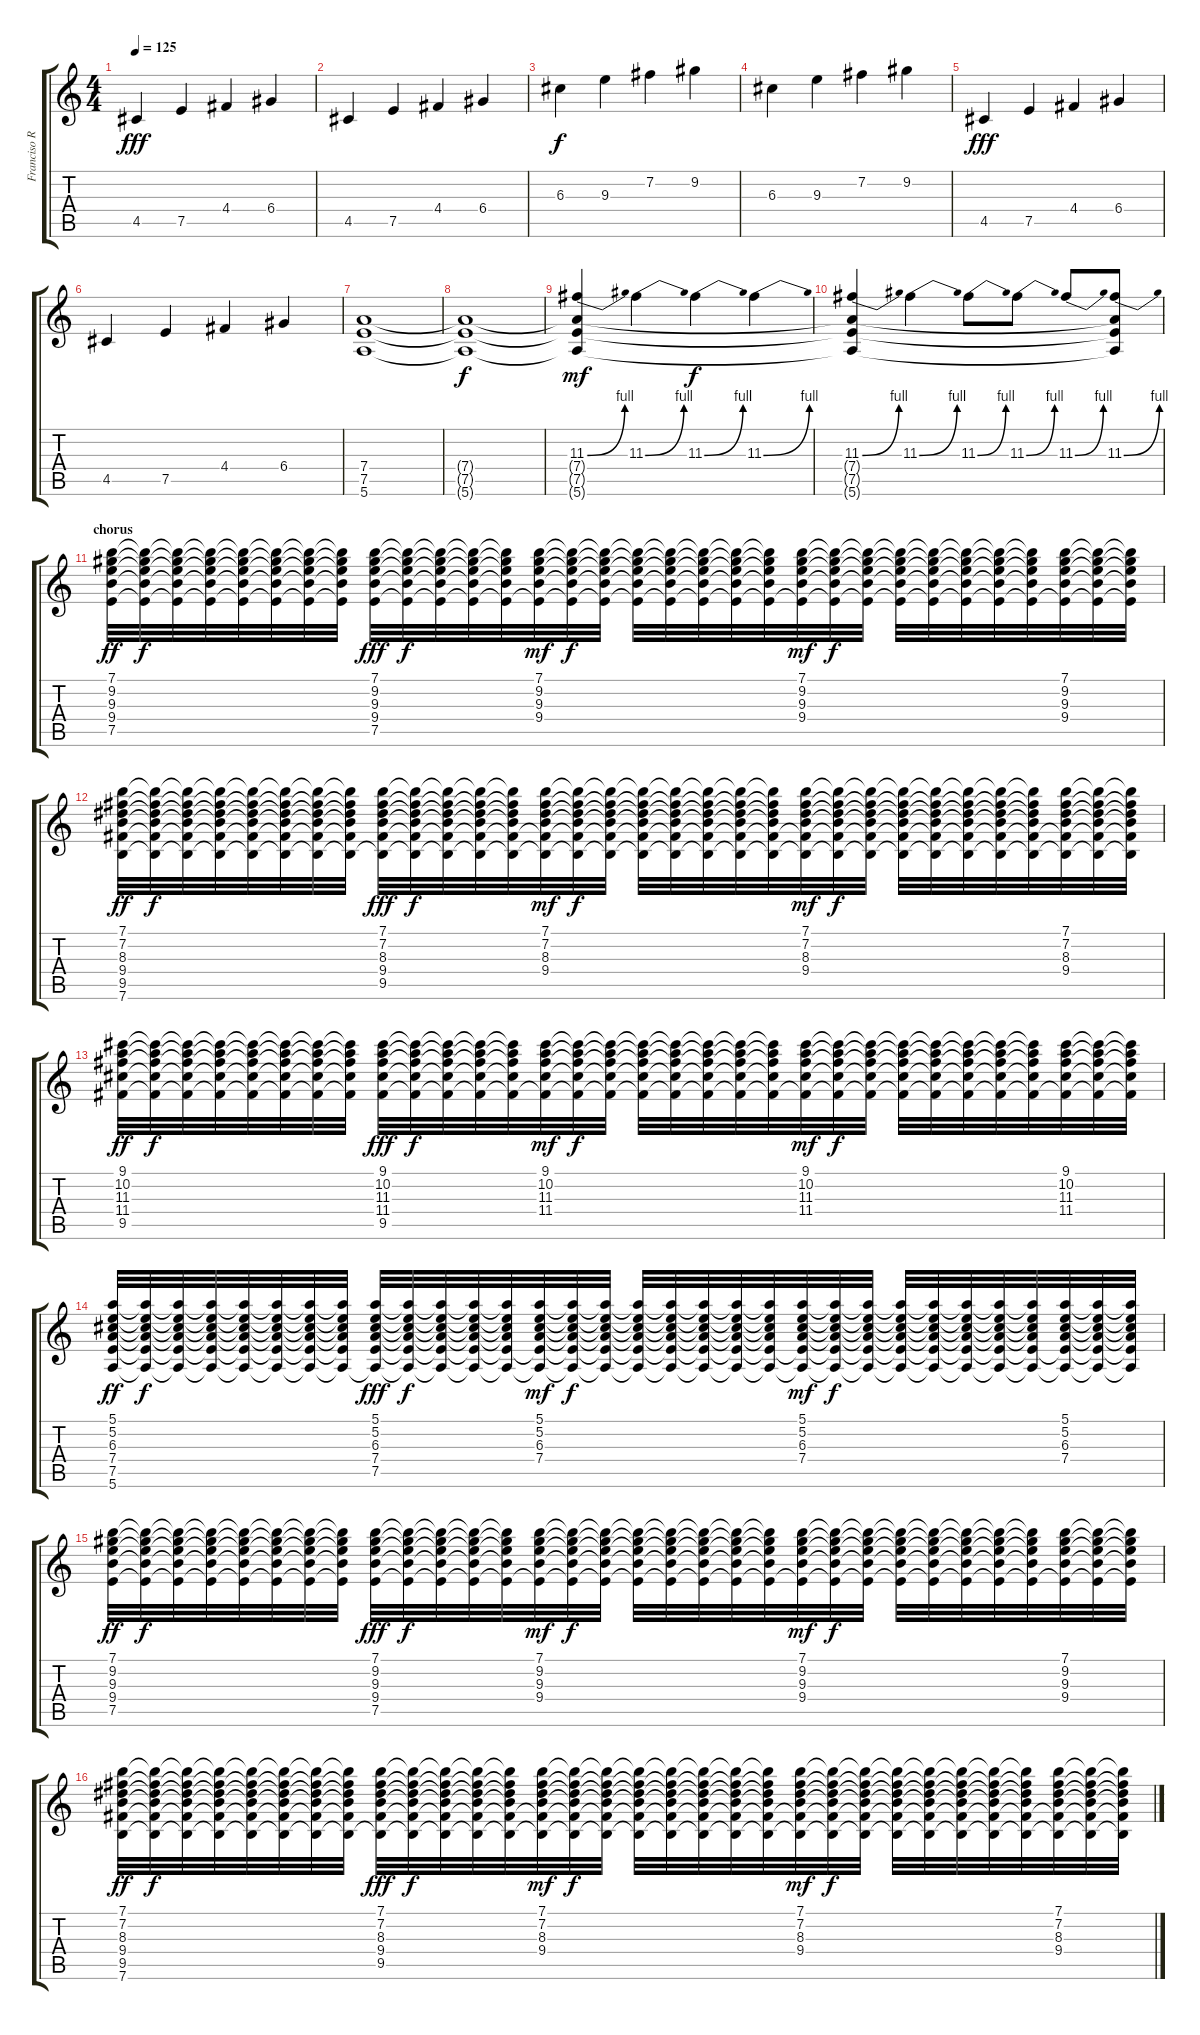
\track ("Franciso Risso E mayor" "Franciso R") {instrument distortionguitar}
\staff {score tabs}
\tuning (E4 B3 G3 D3 A2 E2) {hide}
\ts (4 4)
\tempo 125
\clef g2
\ks c
4.5.4{dy fff} 7.5.4 4.4.4 6.4.4 |
4.5.4 7.5.4 4.4.4 6.4.4 |
6.3.4{dy f} 9.3.4 7.2.4 9.2.4 |
6.3.4 9.3.4 7.2.4 9.2.4 |
4.5.4{dy fff} 7.5.4 4.4.4 6.4.4 |
4.5.4 7.5.4 4.4.4 6.4.4 |
(7.4 7.5 5.6).1 |
(7.4{t} 7.5{t} 5.6{t}).1{dy f} |
(11.3{be (bend 0 0 60 4)} 7.4{t} 7.5{t} 5.6{t}).4{dy mf} 11.3{be (bend 0 0 60 4)}.4 11.3{be (bend 0 0 60 4)}.4{dy f} 11.3{be (bend 0 0 60 4)}.4 |
(11.3{be (bend 0 0 60 4)} 7.4{t} 7.5{t} 5.6{t}).4 11.3{be (bend 0 0 60 4)}.4 11.3{be (bend 0 0 60 4)}.8 11.3{be (bend 0 0 60 4)}.8 11.3{be (bend 0 0 60 4)}.8 (11.3{be (bend 0 0 60 4)} 7.4{t} 7.5{t} 5.6{t}).8 |
\section ("" "chorus")
(7.1 9.2 9.3 9.4 7.5).32{dy ff} (7.1{t} 9.2{t} 9.3{t} 9.4{t} 7.5{t}).32{dy f} (7.1{t} 9.2{t} 9.3{t} 9.4{t} 7.5{t}).32 (7.1{t} 9.2{t} 9.3{t} 9.4{t} 7.5{t}).32 (7.1{t} 9.2{t} 9.3{t} 9.4{t} 7.5{t}).32 (7.1{t} 9.2{t} 9.3{t} 9.4{t} 7.5{t}).32 (7.1{t} 9.2{t} 9.3{t} 9.4{t} 7.5{t}).32 (7.1{t} 9.2{t} 9.3{t} 9.4{t} 7.5{t}).32 (7.1 9.2 9.3 9.4 7.5).32{dy fff} (7.1{t} 9.2{t} 9.3{t} 9.4{t} 7.5{t}).32{dy f} (7.1{t} 9.2{t} 9.3{t} 9.4{t} 7.5{t}).32 (7.1{t} 9.2{t} 9.3{t} 9.4{t} 7.5{t}).32 (7.1{t} 9.2{t} 9.3{t} 9.4{t} 7.5{t}).32 (7.1 9.2 9.3 9.4 7.5{t}).32{dy mf} (7.1{t} 9.2{t} 9.3{t} 9.4{t} 7.5{t}).32{dy f} (7.1{t} 9.2{t} 9.3{t} 9.4{t} 7.5{t}).32 (7.1{t} 9.2{t} 9.3{t} 9.4{t} 7.5{t}).32 (7.1{t} 9.2{t} 9.3{t} 9.4{t} 7.5{t}).32 (7.1{t} 9.2{t} 9.3{t} 9.4{t} 7.5{t}).32 (7.1{t} 9.2{t} 9.3{t} 9.4{t} 7.5{t}).32 (7.1{t} 9.2{t} 9.3{t} 9.4{t} 7.5{t}).32 (7.1 9.2 9.3 9.4 7.5{t}).32{dy mf} (7.1{t} 9.2{t} 9.3{t} 9.4{t} 7.5{t}).32{dy f} (7.1{t} 9.2{t} 9.3{t} 9.4{t} 7.5{t}).32 (7.1{t} 9.2{t} 9.3{t} 9.4{t} 7.5{t}).32 (7.1{t} 9.2{t} 9.3{t} 9.4{t} 7.5{t}).32 (7.1{t} 9.2{t} 9.3{t} 9.4{t} 7.5{t}).32 (7.1{t} 9.2{t} 9.3{t} 9.4{t} 7.5{t}).32 (7.1{t} 9.2{t} 9.3{t} 9.4{t} 7.5{t}).32 (7.1 9.2 9.3 9.4 7.5{t}).32 (7.1{t} 9.2{t} 9.3{t} 9.4{t} 7.5{t}).32 (7.1{t} 9.2{t} 9.3{t} 9.4{t} 7.5{t}).32 |
(7.1 7.2 8.3 9.4 9.5 7.6).32{dy ff} (7.1{t} 7.2{t} 8.3{t} 9.4{t} 9.5{t} 7.6{t}).32{dy f} (7.1{t} 7.2{t} 8.3{t} 9.4{t} 9.5{t} 7.6{t}).32 (7.1{t} 7.2{t} 8.3{t} 9.4{t} 9.5{t} 7.6{t}).32 (7.1{t} 7.2{t} 8.3{t} 9.4{t} 9.5{t} 7.6{t}).32 (7.1{t} 7.2{t} 8.3{t} 9.4{t} 9.5{t} 7.6{t}).32 (7.1{t} 7.2{t} 8.3{t} 9.4{t} 9.5{t} 7.6{t}).32 (7.1{t} 7.2{t} 8.3{t} 9.4{t} 9.5{t} 7.6{t}).32 (7.1 7.2 8.3 9.4 9.5 7.6{t}).32{dy fff} (7.1{t} 7.2{t} 8.3{t} 9.4{t} 9.5{t} 7.6{t}).32{dy f} (7.1{t} 7.2{t} 8.3{t} 9.4{t} 9.5{t} 7.6{t}).32 (7.1{t} 7.2{t} 8.3{t} 9.4{t} 9.5{t} 7.6{t}).32 (7.1{t} 7.2{t} 8.3{t} 9.4{t} 9.5{t} 7.6{t}).32 (7.1 7.2 8.3 9.4 9.5{t} 7.6{t}).32{dy mf} (7.1{t} 7.2{t} 8.3{t} 9.4{t} 9.5{t} 7.6{t}).32{dy f} (7.1{t} 7.2{t} 8.3{t} 9.4{t} 9.5{t} 7.6{t}).32 (7.1{t} 7.2{t} 8.3{t} 9.4{t} 9.5{t} 7.6{t}).32 (7.1{t} 7.2{t} 8.3{t} 9.4{t} 9.5{t} 7.6{t}).32 (7.1{t} 7.2{t} 8.3{t} 9.4{t} 9.5{t} 7.6{t}).32 (7.1{t} 7.2{t} 8.3{t} 9.4{t} 9.5{t} 7.6{t}).32 (7.1{t} 7.2{t} 8.3{t} 9.4{t} 9.5{t} 7.6{t}).32 (7.1 7.2 8.3 9.4 9.5{t} 7.6{t}).32{dy mf} (7.1{t} 7.2{t} 8.3{t} 9.4{t} 9.5{t} 7.6{t}).32{dy f} (7.1{t} 7.2{t} 8.3{t} 9.4{t} 9.5{t} 7.6{t}).32 (7.1{t} 7.2{t} 8.3{t} 9.4{t} 9.5{t} 7.6{t}).32 (7.1{t} 7.2{t} 8.3{t} 9.4{t} 9.5{t} 7.6{t}).32 (7.1{t} 7.2{t} 8.3{t} 9.4{t} 9.5{t} 7.6{t}).32 (7.1{t} 7.2{t} 8.3{t} 9.4{t} 9.5{t} 7.6{t}).32 (7.1{t} 7.2{t} 8.3{t} 9.4{t} 9.5{t} 7.6{t}).32 (7.1 7.2 8.3 9.4 9.5{t} 7.6{t}).32 (7.1{t} 7.2{t} 8.3{t} 9.4{t} 9.5{t} 7.6{t}).32 (7.1{t} 7.2{t} 8.3{t} 9.4{t} 9.5{t} 7.6{t}).32 |
(9.1 10.2 11.3 11.4 9.5).32{dy ff} (9.1{t} 10.2{t} 11.3{t} 11.4{t} 9.5{t}).32{dy f} (9.1{t} 10.2{t} 11.3{t} 11.4{t} 9.5{t}).32 (9.1{t} 10.2{t} 11.3{t} 11.4{t} 9.5{t}).32 (9.1{t} 10.2{t} 11.3{t} 11.4{t} 9.5{t}).32 (9.1{t} 10.2{t} 11.3{t} 11.4{t} 9.5{t}).32 (9.1{t} 10.2{t} 11.3{t} 11.4{t} 9.5{t}).32 (9.1{t} 10.2{t} 11.3{t} 11.4{t} 9.5{t}).32 (9.1 10.2 11.3 11.4 9.5).32{dy fff} (9.1{t} 10.2{t} 11.3{t} 11.4{t} 9.5{t}).32{dy f} (9.1{t} 10.2{t} 11.3{t} 11.4{t} 9.5{t}).32 (9.1{t} 10.2{t} 11.3{t} 11.4{t} 9.5{t}).32 (9.1{t} 10.2{t} 11.3{t} 11.4{t} 9.5{t}).32 (9.1 10.2 11.3 11.4 9.5{t}).32{dy mf} (9.1{t} 10.2{t} 11.3{t} 11.4{t} 9.5{t}).32{dy f} (9.1{t} 10.2{t} 11.3{t} 11.4{t} 9.5{t}).32 (9.1{t} 10.2{t} 11.3{t} 11.4{t} 9.5{t}).32 (9.1{t} 10.2{t} 11.3{t} 11.4{t} 9.5{t}).32 (9.1{t} 10.2{t} 11.3{t} 11.4{t} 9.5{t}).32 (9.1{t} 10.2{t} 11.3{t} 11.4{t} 9.5{t}).32 (9.1{t} 10.2{t} 11.3{t} 11.4{t} 9.5{t}).32 (9.1 10.2 11.3 11.4 9.5{t}).32{dy mf} (9.1{t} 10.2{t} 11.3{t} 11.4{t} 9.5{t}).32{dy f} (9.1{t} 10.2{t} 11.3{t} 11.4{t} 9.5{t}).32 (9.1{t} 10.2{t} 11.3{t} 11.4{t} 9.5{t}).32 (9.1{t} 10.2{t} 11.3{t} 11.4{t} 9.5{t}).32 (9.1{t} 10.2{t} 11.3{t} 11.4{t} 9.5{t}).32 (9.1{t} 10.2{t} 11.3{t} 11.4{t} 9.5{t}).32 (9.1{t} 10.2{t} 11.3{t} 11.4{t} 9.5{t}).32 (9.1 10.2 11.3 11.4 9.5{t}).32 (9.1{t} 10.2{t} 11.3{t} 11.4{t} 9.5{t}).32 (9.1{t} 10.2{t} 11.3{t} 11.4{t} 9.5{t}).32 |
(5.1 5.2 6.3 7.4 7.5 5.6).32{dy ff} (5.1{t} 5.2{t} 6.3{t} 7.4{t} 7.5{t} 5.6{t}).32{dy f} (5.1{t} 5.2{t} 6.3{t} 7.4{t} 7.5{t} 5.6{t}).32 (5.1{t} 5.2{t} 6.3{t} 7.4{t} 7.5{t} 5.6{t}).32 (5.1{t} 5.2{t} 6.3{t} 7.4{t} 7.5{t} 5.6{t}).32 (5.1{t} 5.2{t} 6.3{t} 7.4{t} 7.5{t} 5.6{t}).32 (5.1{t} 5.2{t} 6.3{t} 7.4{t} 7.5{t} 5.6{t}).32 (5.1{t} 5.2{t} 6.3{t} 7.4{t} 7.5{t} 5.6{t}).32 (5.1 5.2 6.3 7.4 7.5 5.6{t}).32{dy fff} (5.1{t} 5.2{t} 6.3{t} 7.4{t} 7.5{t} 5.6{t}).32{dy f} (5.1{t} 5.2{t} 6.3{t} 7.4{t} 7.5{t} 5.6{t}).32 (5.1{t} 5.2{t} 6.3{t} 7.4{t} 7.5{t} 5.6{t}).32 (5.1{t} 5.2{t} 6.3{t} 7.4{t} 7.5{t} 5.6{t}).32 (5.1 5.2 6.3 7.4 7.5{t} 5.6{t}).32{dy mf} (5.1{t} 5.2{t} 6.3{t} 7.4{t} 7.5{t} 5.6{t}).32{dy f} (5.1{t} 5.2{t} 6.3{t} 7.4{t} 7.5{t} 5.6{t}).32 (5.1{t} 5.2{t} 6.3{t} 7.4{t} 7.5{t} 5.6{t}).32 (5.1{t} 5.2{t} 6.3{t} 7.4{t} 7.5{t} 5.6{t}).32 (5.1{t} 5.2{t} 6.3{t} 7.4{t} 7.5{t} 5.6{t}).32 (5.1{t} 5.2{t} 6.3{t} 7.4{t} 7.5{t} 5.6{t}).32 (5.1{t} 5.2{t} 6.3{t} 7.4{t} 7.5{t} 5.6{t}).32 (5.1 5.2 6.3 7.4 7.5{t} 5.6{t}).32{dy mf} (5.1{t} 5.2{t} 6.3{t} 7.4{t} 7.5{t} 5.6{t}).32{dy f} (5.1{t} 5.2{t} 6.3{t} 7.4{t} 7.5{t} 5.6{t}).32 (5.1{t} 5.2{t} 6.3{t} 7.4{t} 7.5{t} 5.6{t}).32 (5.1{t} 5.2{t} 6.3{t} 7.4{t} 7.5{t} 5.6{t}).32 (5.1{t} 5.2{t} 6.3{t} 7.4{t} 7.5{t} 5.6{t}).32 (5.1{t} 5.2{t} 6.3{t} 7.4{t} 7.5{t} 5.6{t}).32 (5.1{t} 5.2{t} 6.3{t} 7.4{t} 7.5{t} 5.6{t}).32 (5.1 5.2 6.3 7.4 7.5{t} 5.6{t}).32 (5.1{t} 5.2{t} 6.3{t} 7.4{t} 7.5{t} 5.6{t}).32 (5.1{t} 5.2{t} 6.3{t} 7.4{t} 7.5{t} 5.6{t}).32 |
(7.1 9.2 9.3 9.4 7.5).32{dy ff} (7.1{t} 9.2{t} 9.3{t} 9.4{t} 7.5{t}).32{dy f} (7.1{t} 9.2{t} 9.3{t} 9.4{t} 7.5{t}).32 (7.1{t} 9.2{t} 9.3{t} 9.4{t} 7.5{t}).32 (7.1{t} 9.2{t} 9.3{t} 9.4{t} 7.5{t}).32 (7.1{t} 9.2{t} 9.3{t} 9.4{t} 7.5{t}).32 (7.1{t} 9.2{t} 9.3{t} 9.4{t} 7.5{t}).32 (7.1{t} 9.2{t} 9.3{t} 9.4{t} 7.5{t}).32 (7.1 9.2 9.3 9.4 7.5).32{dy fff} (7.1{t} 9.2{t} 9.3{t} 9.4{t} 7.5{t}).32{dy f} (7.1{t} 9.2{t} 9.3{t} 9.4{t} 7.5{t}).32 (7.1{t} 9.2{t} 9.3{t} 9.4{t} 7.5{t}).32 (7.1{t} 9.2{t} 9.3{t} 9.4{t} 7.5{t}).32 (7.1 9.2 9.3 9.4 7.5{t}).32{dy mf} (7.1{t} 9.2{t} 9.3{t} 9.4{t} 7.5{t}).32{dy f} (7.1{t} 9.2{t} 9.3{t} 9.4{t} 7.5{t}).32 (7.1{t} 9.2{t} 9.3{t} 9.4{t} 7.5{t}).32 (7.1{t} 9.2{t} 9.3{t} 9.4{t} 7.5{t}).32 (7.1{t} 9.2{t} 9.3{t} 9.4{t} 7.5{t}).32 (7.1{t} 9.2{t} 9.3{t} 9.4{t} 7.5{t}).32 (7.1{t} 9.2{t} 9.3{t} 9.4{t} 7.5{t}).32 (7.1 9.2 9.3 9.4 7.5{t}).32{dy mf} (7.1{t} 9.2{t} 9.3{t} 9.4{t} 7.5{t}).32{dy f} (7.1{t} 9.2{t} 9.3{t} 9.4{t} 7.5{t}).32 (7.1{t} 9.2{t} 9.3{t} 9.4{t} 7.5{t}).32 (7.1{t} 9.2{t} 9.3{t} 9.4{t} 7.5{t}).32 (7.1{t} 9.2{t} 9.3{t} 9.4{t} 7.5{t}).32 (7.1{t} 9.2{t} 9.3{t} 9.4{t} 7.5{t}).32 (7.1{t} 9.2{t} 9.3{t} 9.4{t} 7.5{t}).32 (7.1 9.2 9.3 9.4 7.5{t}).32 (7.1{t} 9.2{t} 9.3{t} 9.4{t} 7.5{t}).32 (7.1{t} 9.2{t} 9.3{t} 9.4{t} 7.5{t}).32 |
(7.1 7.2 8.3 9.4 9.5 7.6).32{dy ff} (7.1{t} 7.2{t} 8.3{t} 9.4{t} 9.5{t} 7.6{t}).32{dy f} (7.1{t} 7.2{t} 8.3{t} 9.4{t} 9.5{t} 7.6{t}).32 (7.1{t} 7.2{t} 8.3{t} 9.4{t} 9.5{t} 7.6{t}).32 (7.1{t} 7.2{t} 8.3{t} 9.4{t} 9.5{t} 7.6{t}).32 (7.1{t} 7.2{t} 8.3{t} 9.4{t} 9.5{t} 7.6{t}).32 (7.1{t} 7.2{t} 8.3{t} 9.4{t} 9.5{t} 7.6{t}).32 (7.1{t} 7.2{t} 8.3{t} 9.4{t} 9.5{t} 7.6{t}).32 (7.1 7.2 8.3 9.4 9.5 7.6{t}).32{dy fff} (7.1{t} 7.2{t} 8.3{t} 9.4{t} 9.5{t} 7.6{t}).32{dy f} (7.1{t} 7.2{t} 8.3{t} 9.4{t} 9.5{t} 7.6{t}).32 (7.1{t} 7.2{t} 8.3{t} 9.4{t} 9.5{t} 7.6{t}).32 (7.1{t} 7.2{t} 8.3{t} 9.4{t} 9.5{t} 7.6{t}).32 (7.1 7.2 8.3 9.4 9.5{t} 7.6{t}).32{dy mf} (7.1{t} 7.2{t} 8.3{t} 9.4{t} 9.5{t} 7.6{t}).32{dy f} (7.1{t} 7.2{t} 8.3{t} 9.4{t} 9.5{t} 7.6{t}).32 (7.1{t} 7.2{t} 8.3{t} 9.4{t} 9.5{t} 7.6{t}).32 (7.1{t} 7.2{t} 8.3{t} 9.4{t} 9.5{t} 7.6{t}).32 (7.1{t} 7.2{t} 8.3{t} 9.4{t} 9.5{t} 7.6{t}).32 (7.1{t} 7.2{t} 8.3{t} 9.4{t} 9.5{t} 7.6{t}).32 (7.1{t} 7.2{t} 8.3{t} 9.4{t} 9.5{t} 7.6{t}).32 (7.1 7.2 8.3 9.4 9.5{t} 7.6{t}).32{dy mf} (7.1{t} 7.2{t} 8.3{t} 9.4{t} 9.5{t} 7.6{t}).32{dy f} (7.1{t} 7.2{t} 8.3{t} 9.4{t} 9.5{t} 7.6{t}).32 (7.1{t} 7.2{t} 8.3{t} 9.4{t} 9.5{t} 7.6{t}).32 (7.1{t} 7.2{t} 8.3{t} 9.4{t} 9.5{t} 7.6{t}).32 (7.1{t} 7.2{t} 8.3{t} 9.4{t} 9.5{t} 7.6{t}).32 (7.1{t} 7.2{t} 8.3{t} 9.4{t} 9.5{t} 7.6{t}).32 (7.1{t} 7.2{t} 8.3{t} 9.4{t} 9.5{t} 7.6{t}).32 (7.1 7.2 8.3 9.4 9.5{t} 7.6{t}).32 (7.1{t} 7.2{t} 8.3{t} 9.4{t} 9.5{t} 7.6{t}).32 (7.1{t} 7.2{t} 8.3{t} 9.4{t} 9.5{t} 7.6{t}).32
